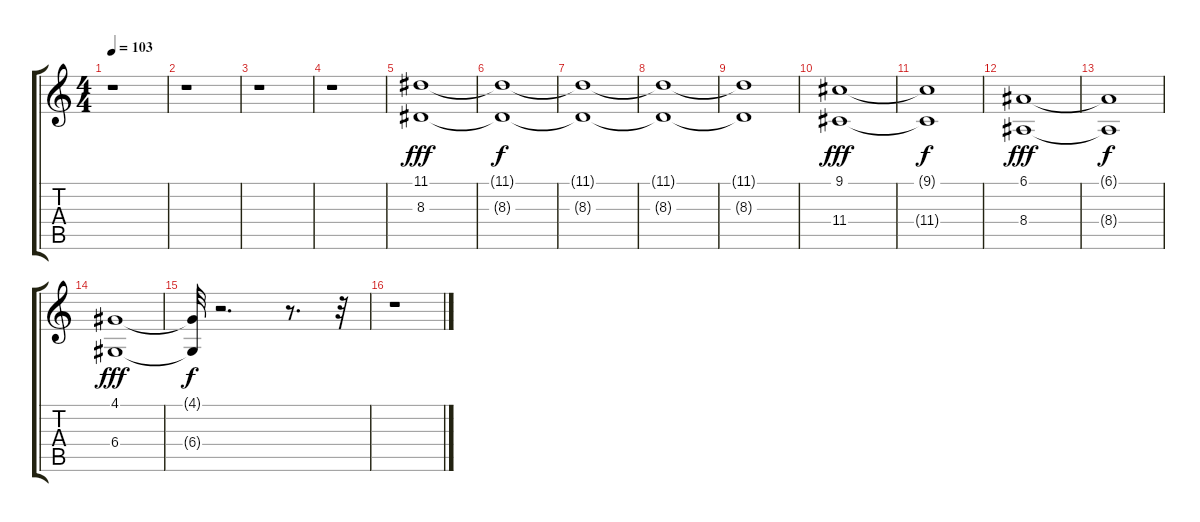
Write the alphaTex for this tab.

\track "" {instrument stringensemble1}
\staff {score tabs}
\tuning (E4 B3 G3 D3 A2 E2) {hide}
\ts (4 4)
\tempo 103
\clef g2
\ks c
r.1{dy fff} |
r.1 |
r.1 |
r.1 |
(11.1 8.3).1 |
(11.1{t} 8.3{t}).1{dy f} |
(11.1{t} 8.3{t}).1 |
(11.1{t} 8.3{t}).1 |
(11.1{t} 8.3{t}).1 |
(9.1 11.4).1{dy fff} |
(9.1{t} 11.4{t}).1{dy f} |
(6.1 8.4).1{dy fff} |
(6.1{t} 8.4{t}).1{dy f} |
(4.1 6.4).1{dy fff} |
(4.1{t} 6.4{t}).32{dy f} r.2{d} r.8{d} r.32 |
r.1
